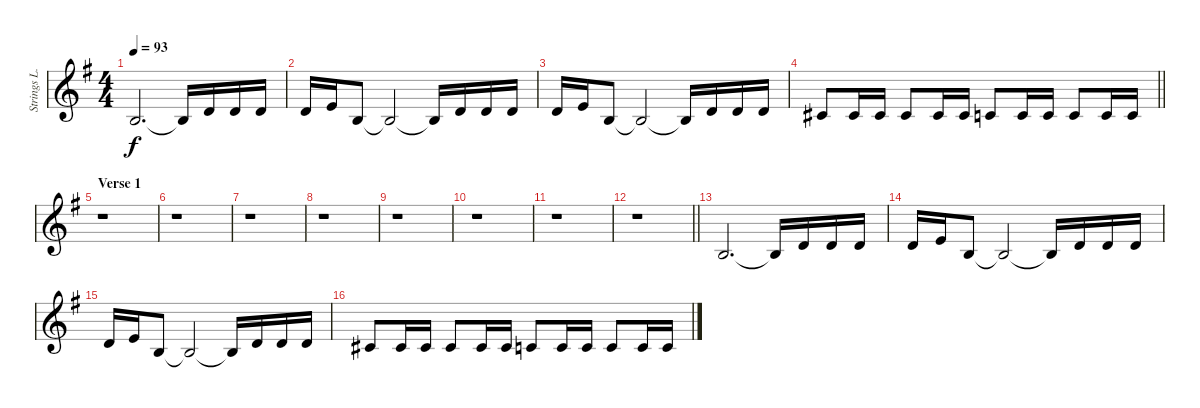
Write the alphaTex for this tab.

\track ("Strings L.H. - Arjen Lucassen" "Strings L.") {instrument stringensemble1}
\staff {score}
\tuning (E5 B4 G4 D4 A3 E3) {hide}
\ts (4 4)
\tempo 93
\clef g2
\ks eminor
2.5.2{d dy f} 2.5{t}.16 0.4.16 0.4.16 0.4.16 |
0.4.16 2.4.16 2.5.8 2.5{t}.2 2.5{t}.16 0.4.16 0.4.16 0.4.16 |
0.4.16 2.4.16 2.5.8 2.5{t}.2 2.5{t}.16 0.4.16 0.4.16 0.4.16 |
\barLineRight lightlight
4.5.8 4.5.16 4.5.16 4.5.8 4.5.16 4.5.16 3.5.8 3.5.16 3.5.16 3.5.8 3.5.16 3.5.16 |
\section ("" "Verse 1")
r.1 |
r.1 |
r.1 |
r.1 |
r.1 |
r.1 |
r.1 |
\barLineRight lightlight
r.1 |
2.5.2{d} 2.5{t}.16 0.4.16 0.4.16 0.4.16 |
0.4.16 2.4.16 2.5.8 2.5{t}.2 2.5{t}.16 0.4.16 0.4.16 0.4.16 |
0.4.16 2.4.16 2.5.8 2.5{t}.2 2.5{t}.16 0.4.16 0.4.16 0.4.16 |
4.5.8 4.5.16 4.5.16 4.5.8 4.5.16 4.5.16 3.5.8 3.5.16 3.5.16 3.5.8 3.5.16 3.5.16
